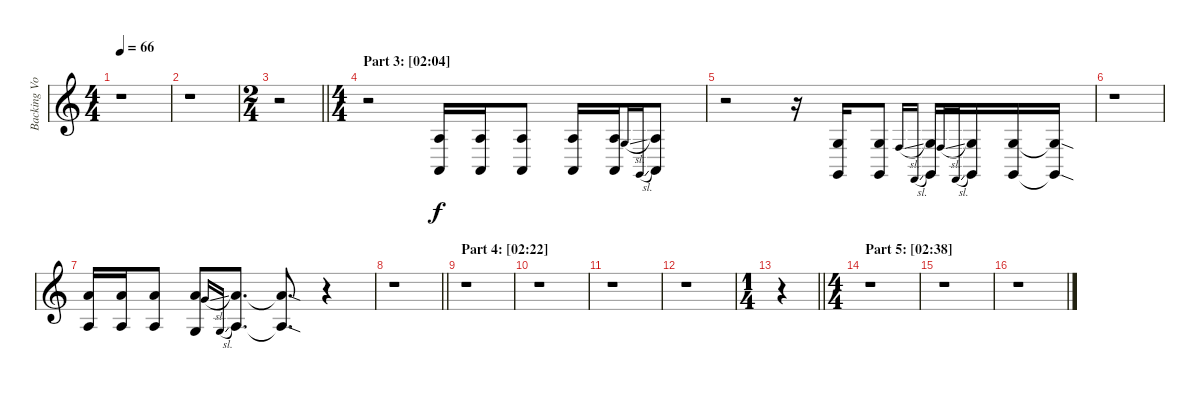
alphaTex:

\track ("Backing Vocals" "Backing Vo") {instrument lead2sawtooth}
\staff {score}
\tuning (E4 B3 G3 D3 A2 E2 B1) {hide}
\ts (4 4)
\tempo 66
\clef g2
\ks c
r.1{dy f} |
r.1 |
\ts (2 4)
\barLineRight lightlight
r.2 |
\ts (4 4)
\section ("" "Part 3: [02:04]")
r.2 (7.4 0.5).16 (7.4 0.5).16 (7.4 0.5).8 (7.4 0.5).16 (7.4 0.5).16 5.4{sl}.16{gr onbeat} 3.6{sl}.16{gr onbeat} (7.4 5.6).8 |
r.2 r.16 (5.4 3.6).16 (5.4 3.6).8 3.4{sl}.16{gr onbeat} 1.6{sl}.16{gr onbeat} (5.4 3.6).16 3.4{sl}.16{gr onbeat} 1.6{sl}.16{gr onbeat} (5.4 3.6).16 (5.4 3.6).16 (5.4{sod t} 3.6{sod t}).16 |
r.1 |
(10.2 7.4).16 (10.2 7.4).16 (10.2 7.4).8 (10.2 5.4).8 8.2{sl}.16{gr onbeat} 5.4{sl}.16{gr onbeat} (10.2 7.4).8{d} (10.2{sod t} 7.4{sod t}).8{d} r.4 |
\barLineRight lightlight
r.1 |
\section ("" "Part 4: [02:22]")
r.1 |
r.1 |
r.1 |
r.1 |
\ts (1 4)
\barLineRight lightlight
r.4 |
\ts (4 4)
\section ("" "Part 5: [02:38]")
r.1 |
r.1 |
r.1
